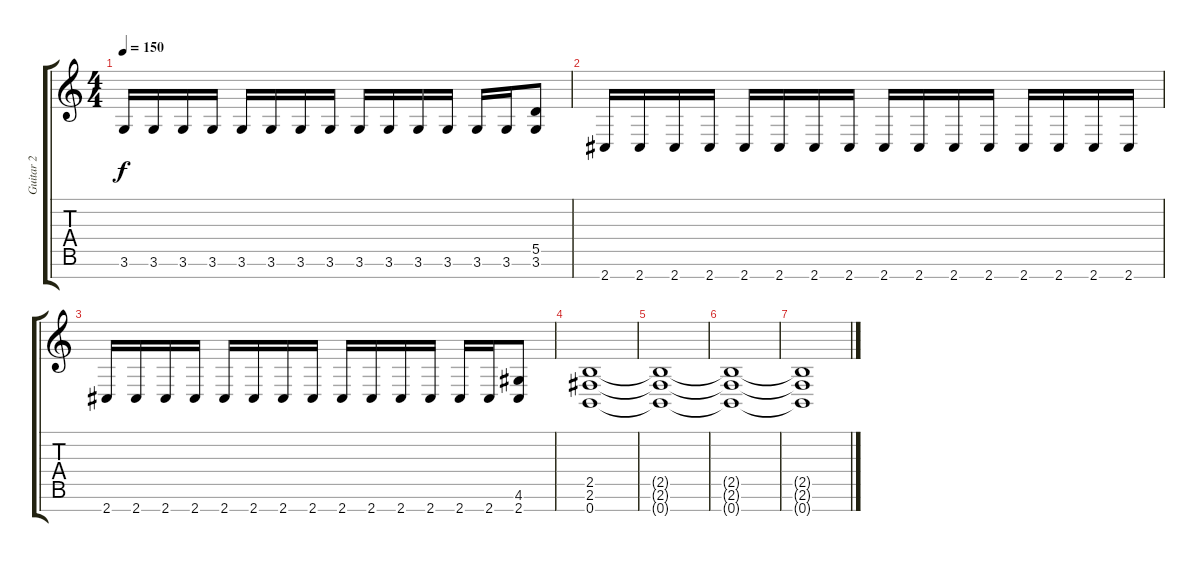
\track ("Guitar 2" "Guitar 2") {instrument distortionguitar}
\staff {score tabs}
\tuning (E4 B3 G3 D3 A2 E2 B1) {hide}
\ts (4 4)
\tempo 150
\clef g2
\ks c
3.6.16{dy f} 3.6.16 3.6.16 3.6.16 3.6.16 3.6.16 3.6.16 3.6.16 3.6.16 3.6.16 3.6.16 3.6.16 3.6.16 3.6.16 (5.5 3.6).8 |
2.7.16 2.7.16 2.7.16 2.7.16 2.7.16 2.7.16 2.7.16 2.7.16 2.7.16 2.7.16 2.7.16 2.7.16 2.7.16 2.7.16 2.7.16 2.7.16 |
2.7.16 2.7.16 2.7.16 2.7.16 2.7.16 2.7.16 2.7.16 2.7.16 2.7.16 2.7.16 2.7.16 2.7.16 2.7.16 2.7.16 (4.6 2.7).8 |
(2.5 2.6 0.7).1{volume 0} |
(2.5{t} 2.6{t} 0.7{t}).1 |
(2.5{t} 2.6{t} 0.7{t}).1 |
(2.5{t} 2.6{t} 0.7{t}).1
